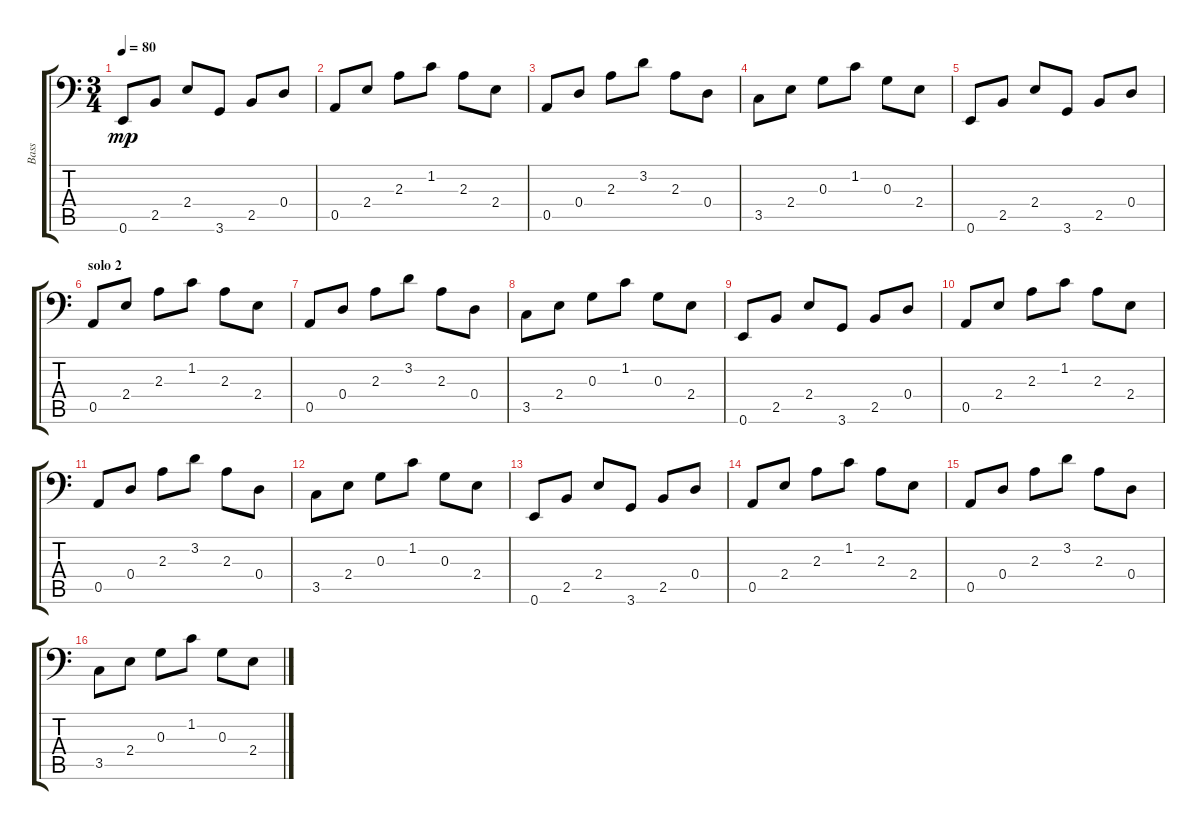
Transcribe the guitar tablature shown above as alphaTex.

\track ("Bass" "Bass") {instrument electricbassfinger}
\staff {score tabs}
\tuning (E3 B2 G2 D2 A1 E1) {hide}
\ts (3 4)
\tempo 80
\clef f4
\ks c
0.6.8{dy mp} 2.5.8 2.4.8 3.6.8 2.5.8 0.4.8 |
0.5.8 2.4.8 2.3.8 1.2.8 2.3.8 2.4.8 |
0.5.8 0.4.8 2.3.8 3.2.8 2.3.8 0.4.8 |
3.5.8 2.4.8 0.3.8 1.2.8 0.3.8 2.4.8 |
0.6.8 2.5.8 2.4.8 3.6.8 2.5.8 0.4.8 |
\section ("" "solo 2")
0.5.8 2.4.8 2.3.8 1.2.8 2.3.8 2.4.8 |
0.5.8 0.4.8 2.3.8 3.2.8 2.3.8 0.4.8 |
3.5.8 2.4.8 0.3.8 1.2.8 0.3.8 2.4.8 |
0.6.8 2.5.8 2.4.8 3.6.8 2.5.8 0.4.8 |
0.5.8 2.4.8 2.3.8 1.2.8 2.3.8 2.4.8 |
0.5.8 0.4.8 2.3.8 3.2.8 2.3.8 0.4.8 |
3.5.8 2.4.8 0.3.8 1.2.8 0.3.8 2.4.8 |
0.6.8 2.5.8 2.4.8 3.6.8 2.5.8 0.4.8 |
0.5.8 2.4.8 2.3.8 1.2.8 2.3.8 2.4.8 |
0.5.8 0.4.8 2.3.8 3.2.8 2.3.8 0.4.8 |
3.5.8 2.4.8 0.3.8 1.2.8 0.3.8 2.4.8
